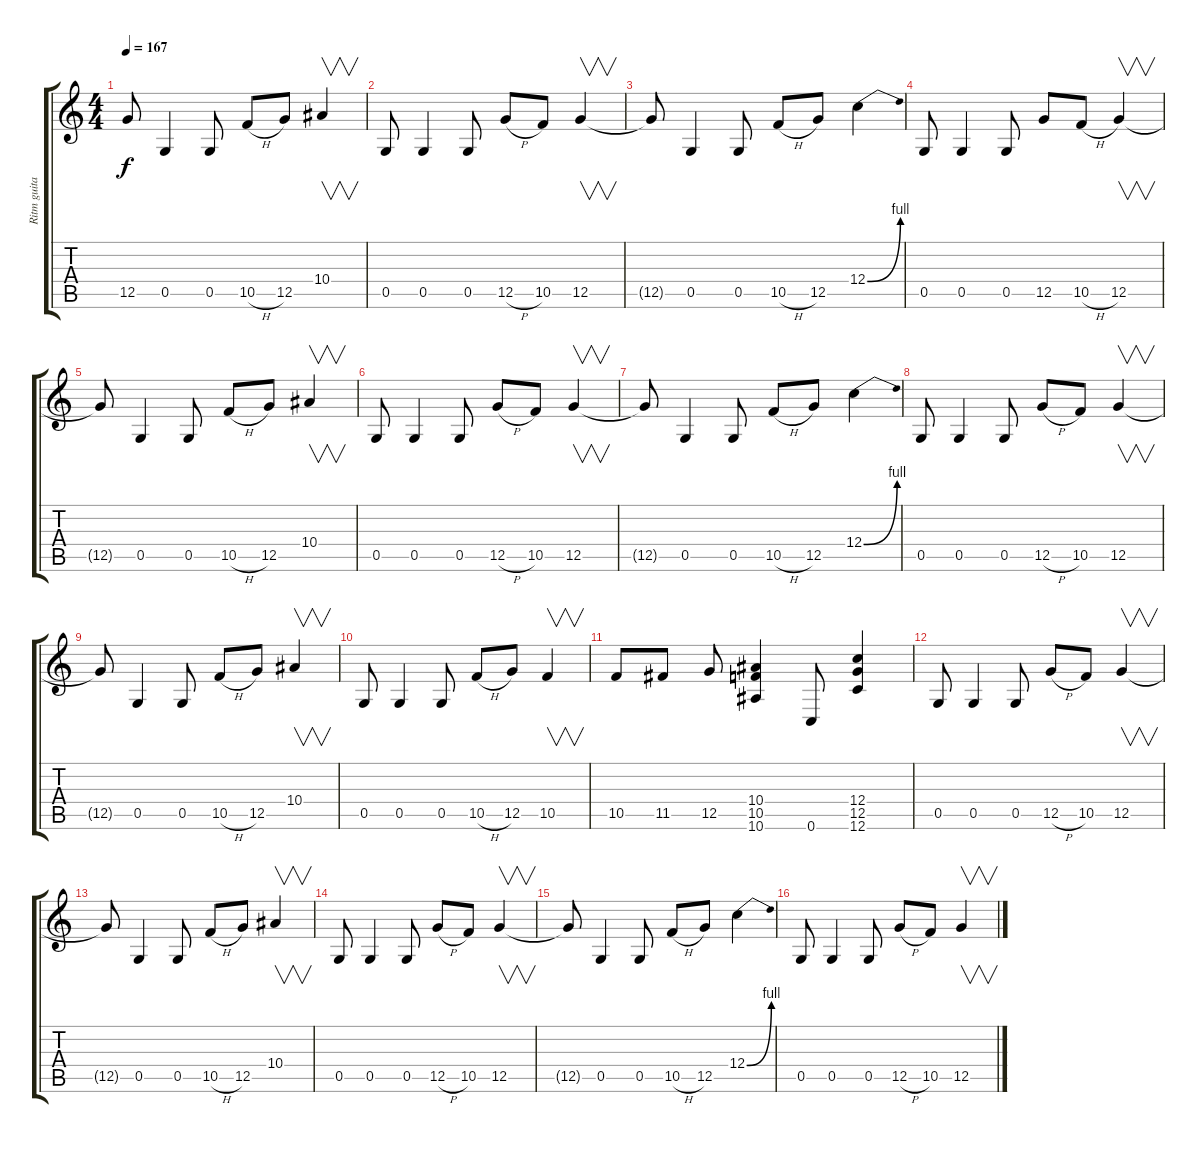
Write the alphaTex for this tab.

\track ("Ritm guitar" "Ritm guita") {instrument distortionguitar}
\staff {score tabs}
\tuning (D4 A3 F3 C3 G2 C2) {hide}
\ts (4 4)
\tempo 167
\clef g2
\ks c
12.5{t}.8{dy f} 0.5.4 0.5.8 10.5{h}.8 12.5.8 10.4.4{v} |
0.5.8 0.5.4 0.5.8 12.5{h}.8 10.5.8 12.5.4{v} |
12.5{t}.8 0.5.4 0.5.8 10.5{h}.8 12.5.8 12.4{be (bend 0 0 60 4)}.4 |
0.5.8{volume 11 instrument distortionguitar} 0.5.4 0.5.8 12.5.8 10.5{h}.8 12.5.4{v} |
12.5{t}.8 0.5.4 0.5.8 10.5{h}.8 12.5.8 10.4.4{v} |
0.5.8 0.5.4 0.5.8 12.5{h}.8 10.5.8 12.5.4{v} |
12.5{t}.8 0.5.4 0.5.8 10.5{h}.8 12.5.8 12.4{be (bend 0 0 60 4)}.4 |
0.5.8 0.5.4 0.5.8 12.5{h}.8 10.5.8 12.5.4{v} |
12.5{t}.8 0.5.4 0.5.8 10.5{h}.8 12.5.8 10.4.4{v} |
0.5.8 0.5.4 0.5.8 10.5{h}.8 12.5.8 10.5.4{v} |
10.5.8 11.5.8 12.5.8 (10.4 10.5 10.6).4 0.6.8 (12.4 12.5 12.6).4 |
0.5.8 0.5.4 0.5.8 12.5{h}.8 10.5.8 12.5.4{v} |
12.5{t}.8 0.5.4 0.5.8 10.5{h}.8 12.5.8 10.4.4{v} |
0.5.8 0.5.4 0.5.8 12.5{h}.8 10.5.8 12.5.4{v} |
12.5{t}.8 0.5.4 0.5.8 10.5{h}.8 12.5.8 12.4{be (bend 0 0 60 4)}.4 |
0.5.8 0.5.4 0.5.8 12.5{h}.8 10.5.8 12.5.4{v}
